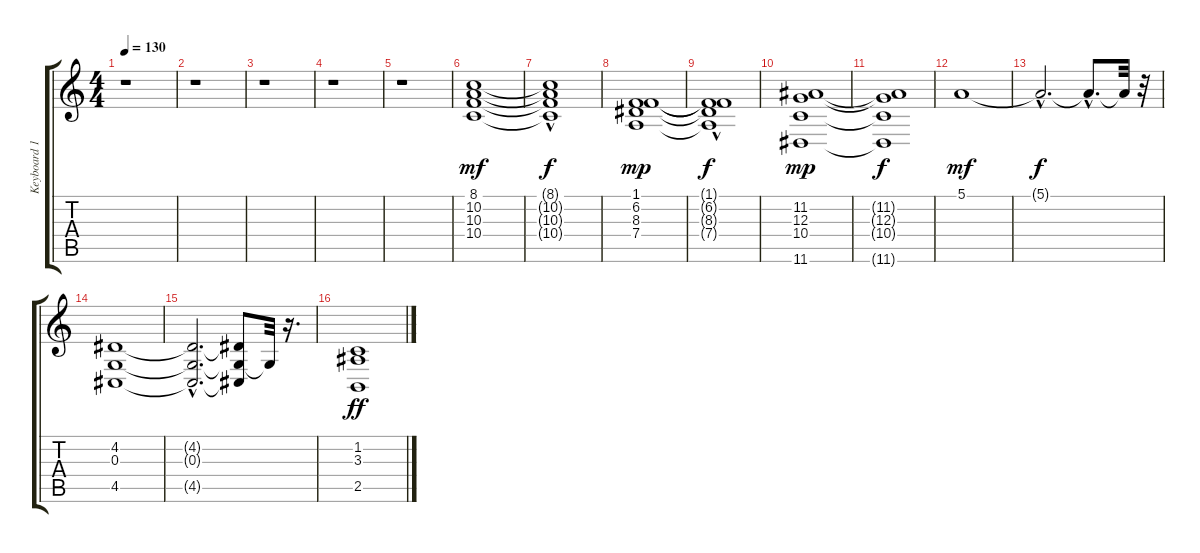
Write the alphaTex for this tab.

\track ("Keyboard 1" "Keyboard 1") {instrument pad7halo}
\staff {score tabs}
\tuning (E4 B3 G3 D3 A2 E2) {hide}
\ts (4 4)
\tempo 130
\clef g2
\ks c
r.1{dy f} |
r.1 |
r.1 |
r.1 |
r.1 |
(8.1 10.2 10.3 10.4).1{dy mf} |
(8.1{t} 10.2{hac t} 10.3{hac t} 10.4{hac t}).1{dy f} |
(1.1 6.2 8.3 7.4).1{dy mp} |
(1.1{t} 6.2{hac t} 8.3{hac t} 7.4{hac t}).1{dy f} |
(11.2 12.3 10.4 11.6).1{dy mp} |
(11.2{t} 12.3{t} 10.4{t} 11.6{t}).1{dy f} |
5.1.1{dy mf} |
5.1{hac t}.2{d dy f} 5.1{hac t}.8{d} 5.1{t}.32 r.32 |
(4.2 0.3 4.5).1 |
(4.2{hac t} 0.3{hac t} 4.5{hac t}).2{d} (4.2{t} 0.3{t} 4.5{t}).8 0.3{t}.32 r.16{d} |
(1.2 3.3 2.5).1{dy ff}
